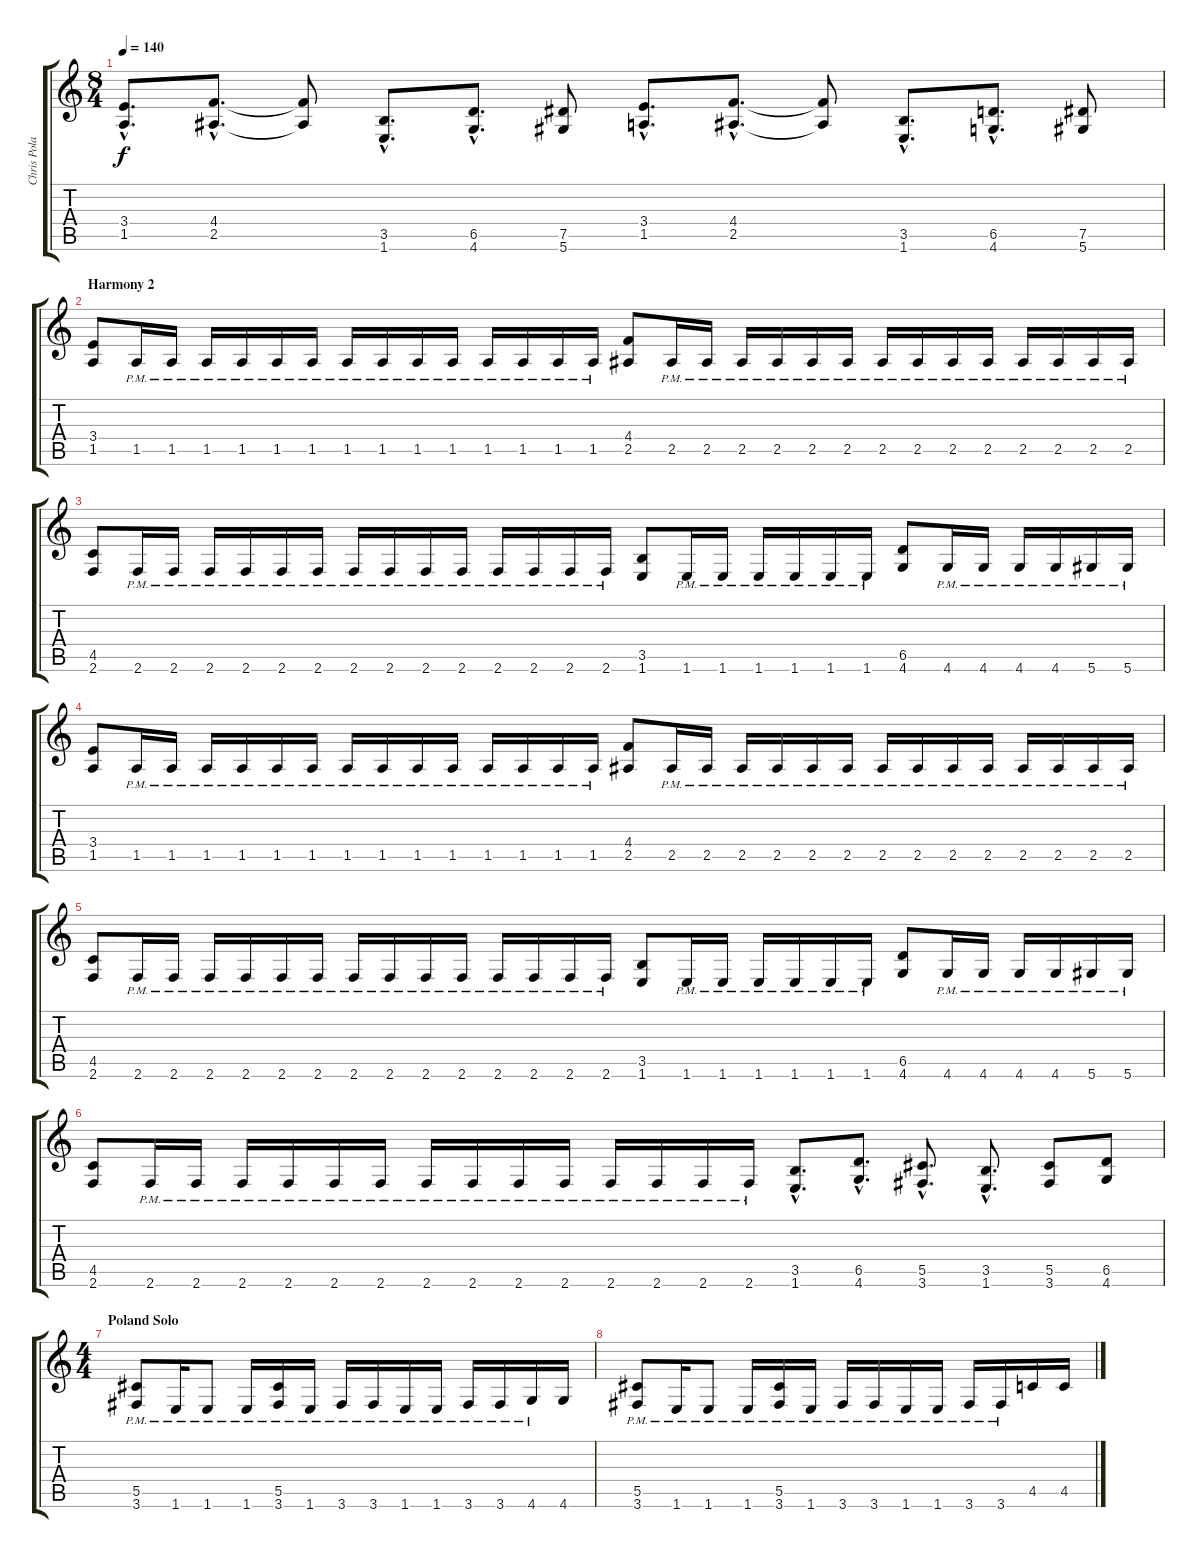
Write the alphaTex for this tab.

\track ("Chris Poland Rhytm" "Chris Pola") {instrument distortionguitar}
\staff {score tabs}
\tuning (Eb4 Bb3 Gb3 Db3 Ab2 Eb2) {hide}
\ts (8 4)
\tempo 140
\clef g2
\ks c
(3.4{hac} 1.5{hac}).8{d dy f} (4.4{hac} 2.5{hac}).8{d} (4.4{t} 2.5{t}).8 (3.5{hac} 1.6{hac}).8{d} (6.5{hac} 4.6{hac}).8{d} (7.5 5.6).8 (3.4{hac} 1.5{hac}).8{d} (4.4{hac} 2.5{hac}).8{d} (4.4{t} 2.5{t}).8 (3.5{hac} 1.6{hac}).8{d} (6.5{hac} 4.6{hac}).8{d} (7.5 5.6).8 |
\section ("" "Harmony 2")
(3.4 1.5).8 1.5{pm}.16 1.5{pm}.16 1.5{pm}.16 1.5{pm}.16 1.5{pm}.16 1.5{pm}.16 1.5{pm}.16 1.5{pm}.16 1.5{pm}.16 1.5{pm}.16 1.5{pm}.16 1.5{pm}.16 1.5{pm}.16 1.5{pm}.16 (4.4 2.5).8 2.5{pm}.16 2.5{pm}.16 2.5{pm}.16 2.5{pm}.16 2.5{pm}.16 2.5{pm}.16 2.5{pm}.16 2.5{pm}.16 2.5{pm}.16 2.5{pm}.16 2.5{pm}.16 2.5{pm}.16 2.5{pm}.16 2.5{pm}.16 |
(4.5 2.6).8 2.6{pm}.16 2.6{pm}.16 2.6{pm}.16 2.6{pm}.16 2.6{pm}.16 2.6{pm}.16 2.6{pm}.16 2.6{pm}.16 2.6{pm}.16 2.6{pm}.16 2.6{pm}.16 2.6{pm}.16 2.6{pm}.16 2.6{pm}.16 (3.5 1.6).8 1.6{pm}.16 1.6{pm}.16 1.6{pm}.16 1.6{pm}.16 1.6{pm}.16 1.6{pm}.16 (6.5 4.6).8 4.6{pm}.16 4.6{pm}.16 4.6{pm}.16 4.6{pm}.16 5.6{pm}.16 5.6{pm}.16 |
(3.4 1.5).8 1.5{pm}.16 1.5{pm}.16 1.5{pm}.16 1.5{pm}.16 1.5{pm}.16 1.5{pm}.16 1.5{pm}.16 1.5{pm}.16 1.5{pm}.16 1.5{pm}.16 1.5{pm}.16 1.5{pm}.16 1.5{pm}.16 1.5{pm}.16 (4.4 2.5).8 2.5{pm}.16 2.5{pm}.16 2.5{pm}.16 2.5{pm}.16 2.5{pm}.16 2.5{pm}.16 2.5{pm}.16 2.5{pm}.16 2.5{pm}.16 2.5{pm}.16 2.5{pm}.16 2.5{pm}.16 2.5{pm}.16 2.5{pm}.16 |
(4.5 2.6).8 2.6{pm}.16 2.6{pm}.16 2.6{pm}.16 2.6{pm}.16 2.6{pm}.16 2.6{pm}.16 2.6{pm}.16 2.6{pm}.16 2.6{pm}.16 2.6{pm}.16 2.6{pm}.16 2.6{pm}.16 2.6{pm}.16 2.6{pm}.16 (3.5 1.6).8 1.6{pm}.16 1.6{pm}.16 1.6{pm}.16 1.6{pm}.16 1.6{pm}.16 1.6{pm}.16 (6.5 4.6).8 4.6{pm}.16 4.6{pm}.16 4.6{pm}.16 4.6{pm}.16 5.6{pm}.16 5.6{pm}.16 |
(4.5 2.6).8 2.6{pm}.16 2.6{pm}.16 2.6{pm}.16 2.6{pm}.16 2.6{pm}.16 2.6{pm}.16 2.6{pm}.16 2.6{pm}.16 2.6{pm}.16 2.6{pm}.16 2.6{pm}.16 2.6{pm}.16 2.6{pm}.16 2.6{pm}.16 (3.5{hac} 1.6{hac}).8{d} (6.5{hac} 4.6{hac}).8{d} (5.5{hac} 3.6{hac}).8{d} (3.5{hac} 1.6{hac}).8{d} (5.5 3.6).8 (6.5 4.6).8 |
\ts (4 4)
\section ("" "Poland Solo")
(5.5{pm} 3.6{pm}).8 1.6{pm}.16 1.6{pm}.8 1.6{pm}.16 (5.5{pm} 3.6{pm}).16 1.6{pm}.16 3.6{pm}.16 3.6{pm}.16 1.6{pm}.16 1.6{pm}.16 3.6{pm}.16 3.6{pm}.16 4.6{pm}.16 4.6.16 |
(5.5{pm} 3.6{pm}).8 1.6{pm}.16 1.6{pm}.8 1.6{pm}.16 (5.5{pm} 3.6{pm}).16 1.6{pm}.16 3.6{pm}.16 3.6{pm}.16 1.6{pm}.16 1.6{pm}.16 3.6{pm}.16 3.6{pm}.16 4.5.16 4.5.16
